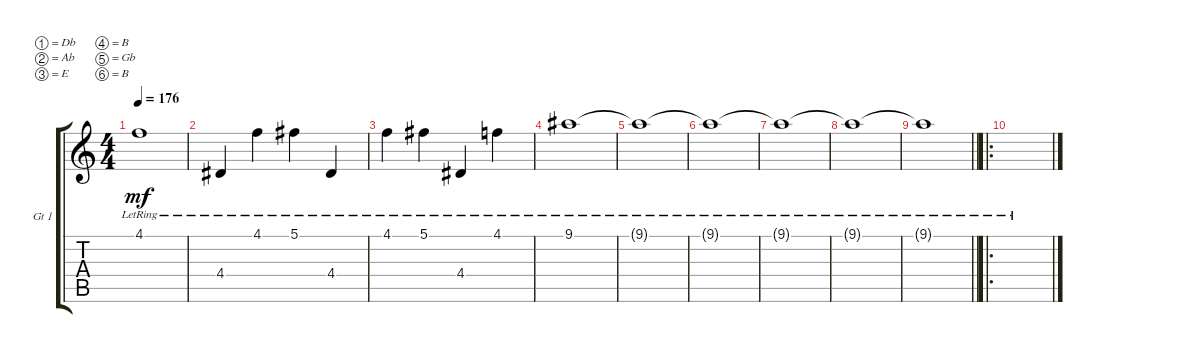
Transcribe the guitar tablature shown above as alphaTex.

\defaultSystemsLayout 4
\bracketExtendMode groupsimilarinstruments
\firstSystemTrackNameOrientation horizontal
\otherSystemsTrackNameOrientation horizontal
\track ("Guitar 1" "Gt 1") {instrument electricguitarclean}
\staff {score tabs}
\tuning (Db4 Ab3 E3 B2 Gb2 B1)
\ts (4 4)
\tempo 176
\clef g2
\ks c
4.1{lr t}.1{dy mf} |
4.4{lr}.4 4.1{lr}.4 5.1{lr}.4 4.4{lr}.4 |
4.1{lr}.4 5.1{lr}.4 4.4{lr}.4 4.1{lr}.4 |
9.1{lr}.1 |
9.1{lr t}.1 |
9.1{lr t}.1 |
9.1{lr t}.1 |
9.1{lr t}.1 |
\barLineRight lightlight
9.1{lr t}.1 |
\ro
